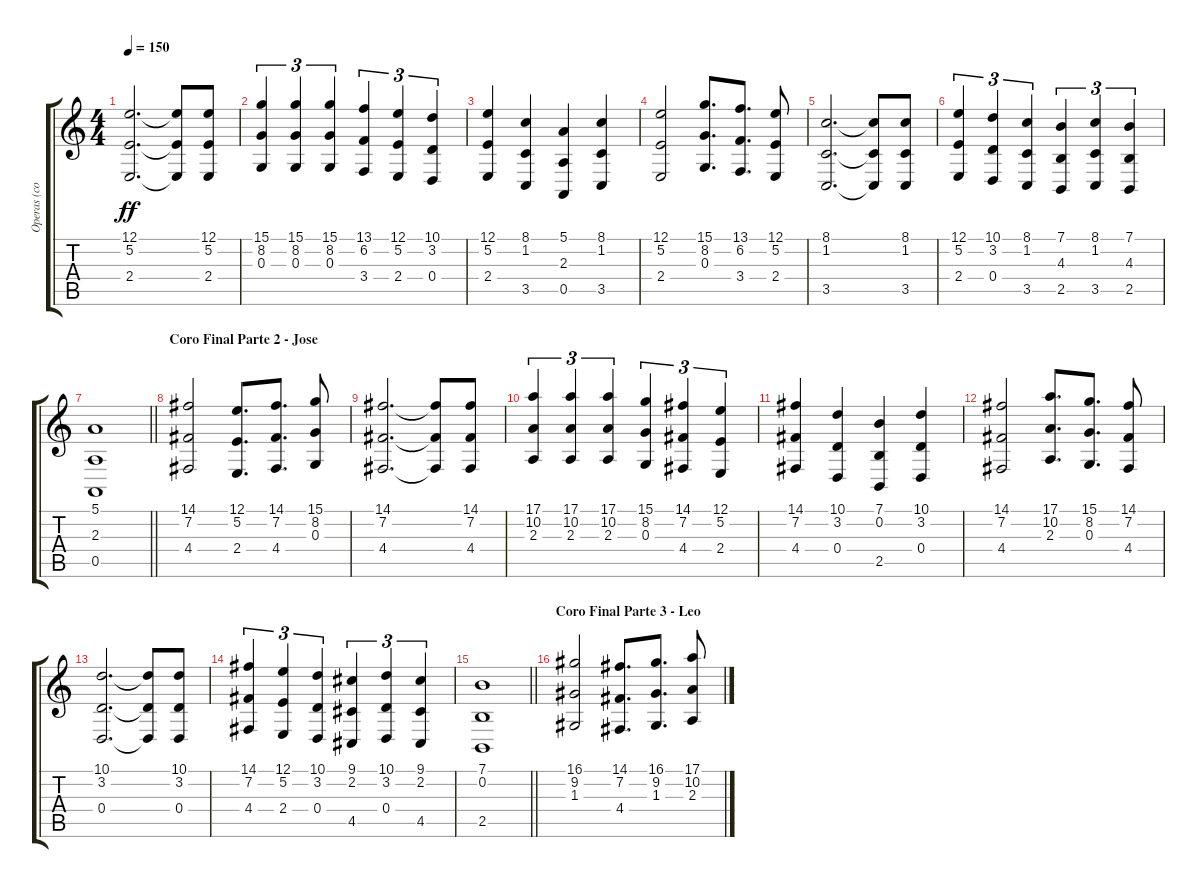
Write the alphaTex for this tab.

\track ("Operas (coros)" "Operas (co") {instrument choiraahs}
\staff {score tabs}
\tuning (E4 B3 G3 D3 A2 E2) {hide}
\ts (4 4)
\tempo 150
\clef g2
\ks c
(12.1 5.2 2.4).2{d dy ff} (12.1{t} 5.2{t} 2.4{t}).8 (12.1 5.2 2.4).8 |
(15.1 8.2 0.3).4{tu (3 2)} (15.1 8.2 0.3).4{tu (3 2)} (15.1 8.2 0.3).4{tu (3 2)} (13.1 6.2 3.4).4{tu (3 2)} (12.1 5.2 2.4).4{tu (3 2)} (10.1 3.2 0.4).4{tu (3 2)} |
(12.1 5.2 2.4).4 (8.1 1.2 3.5).4 (5.1 2.3 0.5).4 (8.1 1.2 3.5).4 |
(12.1 5.2 2.4).2 (15.1 8.2 0.3).8{d} (13.1 6.2 3.4).8{d} (12.1 5.2 2.4).8 |
(8.1 1.2 3.5).2{d} (8.1{t} 1.2{t} 3.5{t}).8 (8.1 1.2 3.5).8 |
(12.1 5.2 2.4).4{tu (3 2)} (10.1 3.2 0.4).4{tu (3 2)} (8.1 1.2 3.5).4{tu (3 2)} (7.1 4.3 2.5).4{tu (3 2)} (8.1 1.2 3.5).4{tu (3 2)} (7.1 4.3 2.5).4{tu (3 2)} |
\barLineRight lightlight
(5.1 2.3 0.5).1 |
\section ("" "Coro Final Parte 2 - Jose")
(14.1 7.2 4.4).2 (12.1 5.2 2.4).8{d} (14.1 7.2 4.4).8{d} (15.1 8.2 0.3).8 |
(14.1 7.2 4.4).2{d} (14.1{t} 7.2{t} 4.4{t}).8 (14.1 7.2 4.4).8 |
(17.1 10.2 2.3).4{tu (3 2)} (17.1 10.2 2.3).4{tu (3 2)} (17.1 10.2 2.3).4{tu (3 2)} (15.1 8.2 0.3).4{tu (3 2)} (14.1 7.2 4.4).4{tu (3 2)} (12.1 5.2 2.4).4{tu (3 2)} |
(14.1 7.2 4.4).4 (10.1 3.2 0.4).4 (7.1 0.2 2.5).4 (10.1 3.2 0.4).4 |
(14.1 7.2 4.4).2 (17.1 10.2 2.3).8{d} (15.1 8.2 0.3).8{d} (14.1 7.2 4.4).8 |
(10.1 3.2 0.4).2{d} (10.1{t} 3.2{t} 0.4{t}).8 (10.1 3.2 0.4).8 |
(14.1 7.2 4.4).4{tu (3 2)} (12.1 5.2 2.4).4{tu (3 2)} (10.1 3.2 0.4).4{tu (3 2)} (9.1 2.2 4.5).4{tu (3 2)} (10.1 3.2 0.4).4{tu (3 2)} (9.1 2.2 4.5).4{tu (3 2)} |
\barLineRight lightlight
(7.1 0.2 2.5).1 |
\section ("" "Coro Final Parte 3 - Leo")
(16.1 9.2 1.3).2 (14.1 7.2 4.4).8{d} (16.1 9.2 1.3).8{d} (17.1 10.2 2.3).8
